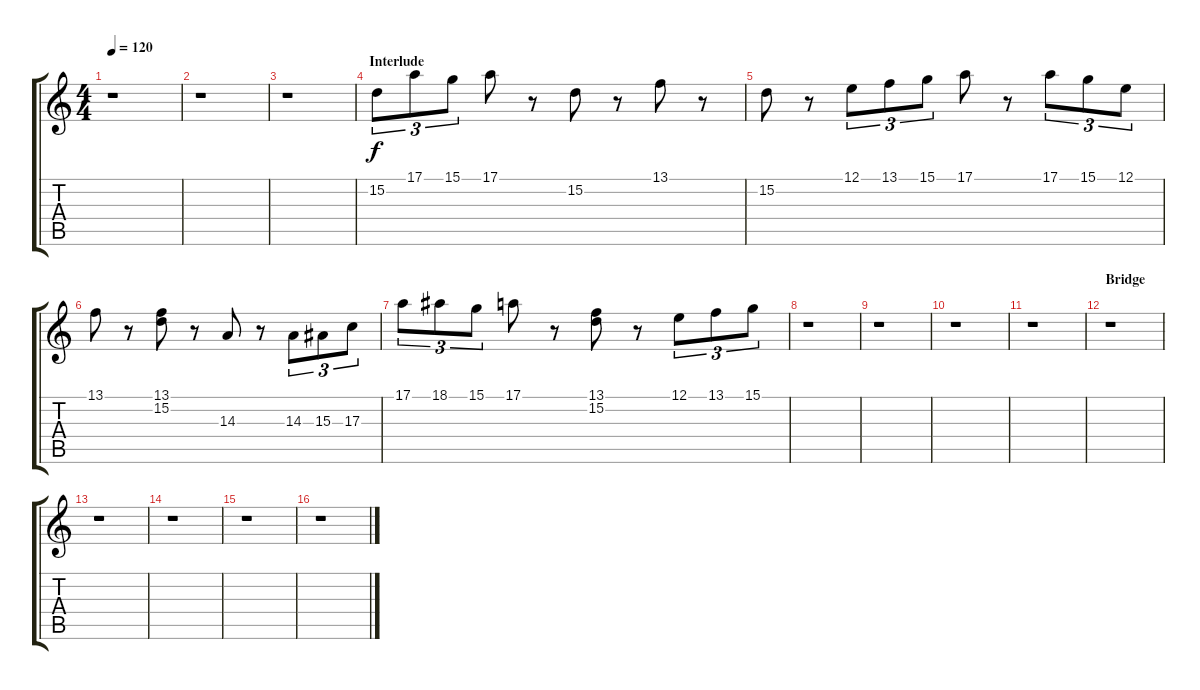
\track "" {instrument stringensemble1}
\staff {score tabs}
\tuning (E4 B3 G3 D3 A2 E2) {hide}
\ts (4 4)
\tempo 120
\clef g2
\ks c
r.1{dy f} |
r.1 |
r.1 |
\section ("" "Interlude")
15.2.8{tu (3 2)} 17.1.8{tu (3 2)} 15.1.8{tu (3 2)} 17.1.8 r.8 15.2.8 r.8 13.1.8 r.8 |
15.2.8 r.8 12.1.8{tu (3 2)} 13.1.8{tu (3 2)} 15.1.8{tu (3 2)} 17.1.8 r.8 17.1.8{tu (3 2)} 15.1.8{tu (3 2)} 12.1.8{tu (3 2)} |
13.1.8 r.8 (13.1 15.2).8 r.8 14.3.8 r.8 14.3.8{tu (3 2)} 15.3.8{tu (3 2)} 17.3.8{tu (3 2)} |
17.1.8{tu (3 2)} 18.1.8{tu (3 2)} 15.1.8{tu (3 2)} 17.1.8 r.8 (13.1 15.2).8 r.8 12.1.8{tu (3 2)} 13.1.8{tu (3 2)} 15.1.8{tu (3 2)} |
r.1 |
r.1 |
r.1 |
r.1 |
\section ("" "Bridge")
r.1 |
r.1 |
r.1 |
r.1 |
r.1
